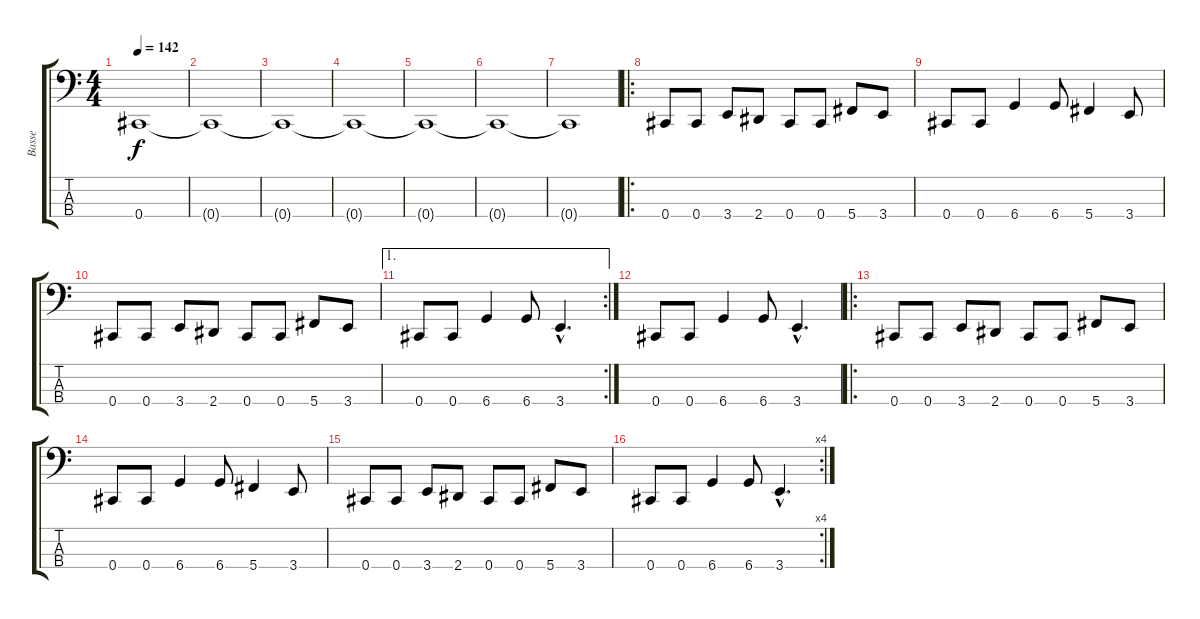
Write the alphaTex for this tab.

\track ("Basse" "Basse") {instrument electricbassfinger}
\staff {score tabs}
\tuning (Gb2 Db2 Ab1 Db1) {hide}
\ts (4 4)
\tempo 142
\clef f4
\ks c
0.4{t}.1{dy f} |
0.4{t}.1 |
0.4{t}.1 |
0.4{t}.1 |
0.4{t}.1 |
0.4{t}.1 |
0.4{t}.1 |
\ro
0.4.8 0.4.8 3.4.8 2.4.8 0.4.8 0.4.8 5.4.8 3.4.8 |
0.4.8 0.4.8 6.4.4 6.4.8 5.4.4 3.4.8 |
0.4.8 0.4.8 3.4.8 2.4.8 0.4.8 0.4.8 5.4.8 3.4.8 |
\ae 1
\rc 2
0.4.8 0.4.8 6.4.4 6.4.8 3.4{hac}.4{d} |
0.4.8 0.4.8 6.4.4 6.4.8 3.4{hac}.4{d} |
\ro
0.4.8 0.4.8 3.4.8 2.4.8 0.4.8 0.4.8 5.4.8 3.4.8 |
0.4.8 0.4.8 6.4.4 6.4.8 5.4.4 3.4.8 |
0.4.8 0.4.8 3.4.8 2.4.8 0.4.8 0.4.8 5.4.8 3.4.8 |
\rc 4
0.4.8 0.4.8 6.4.4 6.4.8 3.4{hac}.4{d}
